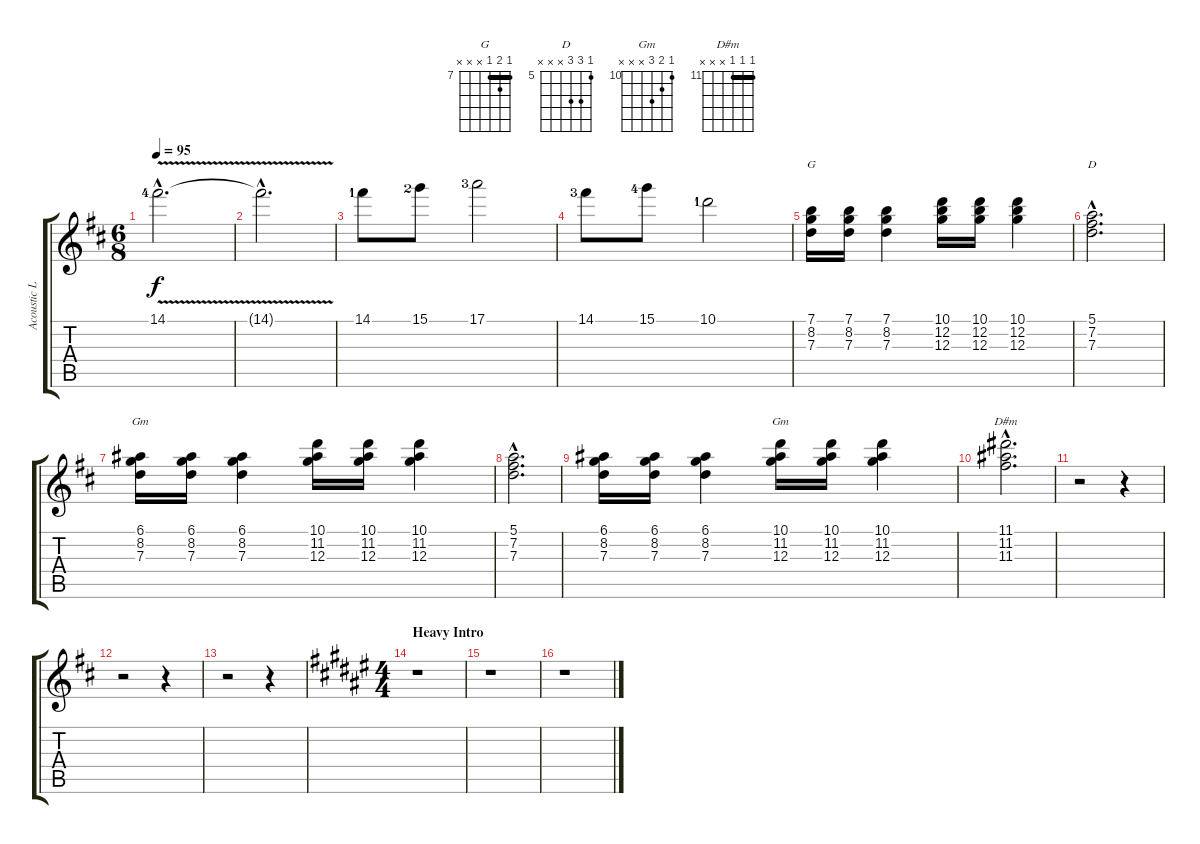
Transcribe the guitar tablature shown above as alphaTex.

\track ("Acoustic Lead Guitar" "Acoustic L") {instrument acousticguitarnylon}
\staff {score tabs}
\tuning (E4 B3 G3 D3 A2 E2) {hide}
\chord ("G" 7 8 7 x x x) {firstfret 7 barre 7}
\chord ("D" 5 7 7 x x x) {firstfret 5}
\chord ("Gm" 6 8 7 x x x) {firstfret 6}
\chord ("Gm" 10 11 12 x x x) {firstfret 10}
\chord ("D#m" 11 11 11 x x x) {firstfret 11 barre 11}
\ts (6 8)
\tempo 95
\clef g2
\ks d
14.1{v hac lf 5}.2{d dy f} |
14.1{hac t}.2{d} |
14.1{lf 2}.8 15.1{lf 3}.8 17.1{lf 4}.2 |
14.1{lf 4}.8 15.1{lf 5}.8 10.1{lf 2}.2 |
(7.1 8.2 7.3).16{ch "G"} (7.1 8.2 7.3).16 (7.1 8.2 7.3).4 (10.1 12.2 12.3).16 (10.1 12.2 12.3).16 (10.1 12.2 12.3).4 |
(5.1{hac} 7.2{hac} 7.3{hac}).2{d ch "D"} |
(6.1 8.2 7.3).16{ch "Gm"} (6.1 8.2 7.3).16 (6.1 8.2 7.3).4 (10.1 11.2 12.3).16 (10.1 11.2 12.3).16 (10.1 11.2 12.3).4 |
(5.1{hac} 7.2{hac} 7.3{hac}).2{d} |
(6.1 8.2 7.3).16 (6.1 8.2 7.3).16 (6.1 8.2 7.3).4 (10.1 11.2 12.3).16{ch "Gm"} (10.1 11.2 12.3).16 (10.1 11.2 12.3).4 |
(11.1{hac} 11.2{hac} 11.3{hac}).2{d ch "D#m"} |
r.2 r.4 |
r.2 r.4 |
r.2 r.4 |
\ts (4 4)
\section ("" "Heavy Intro")
\ks d#minor
r.1 |
r.1 |
r.1
